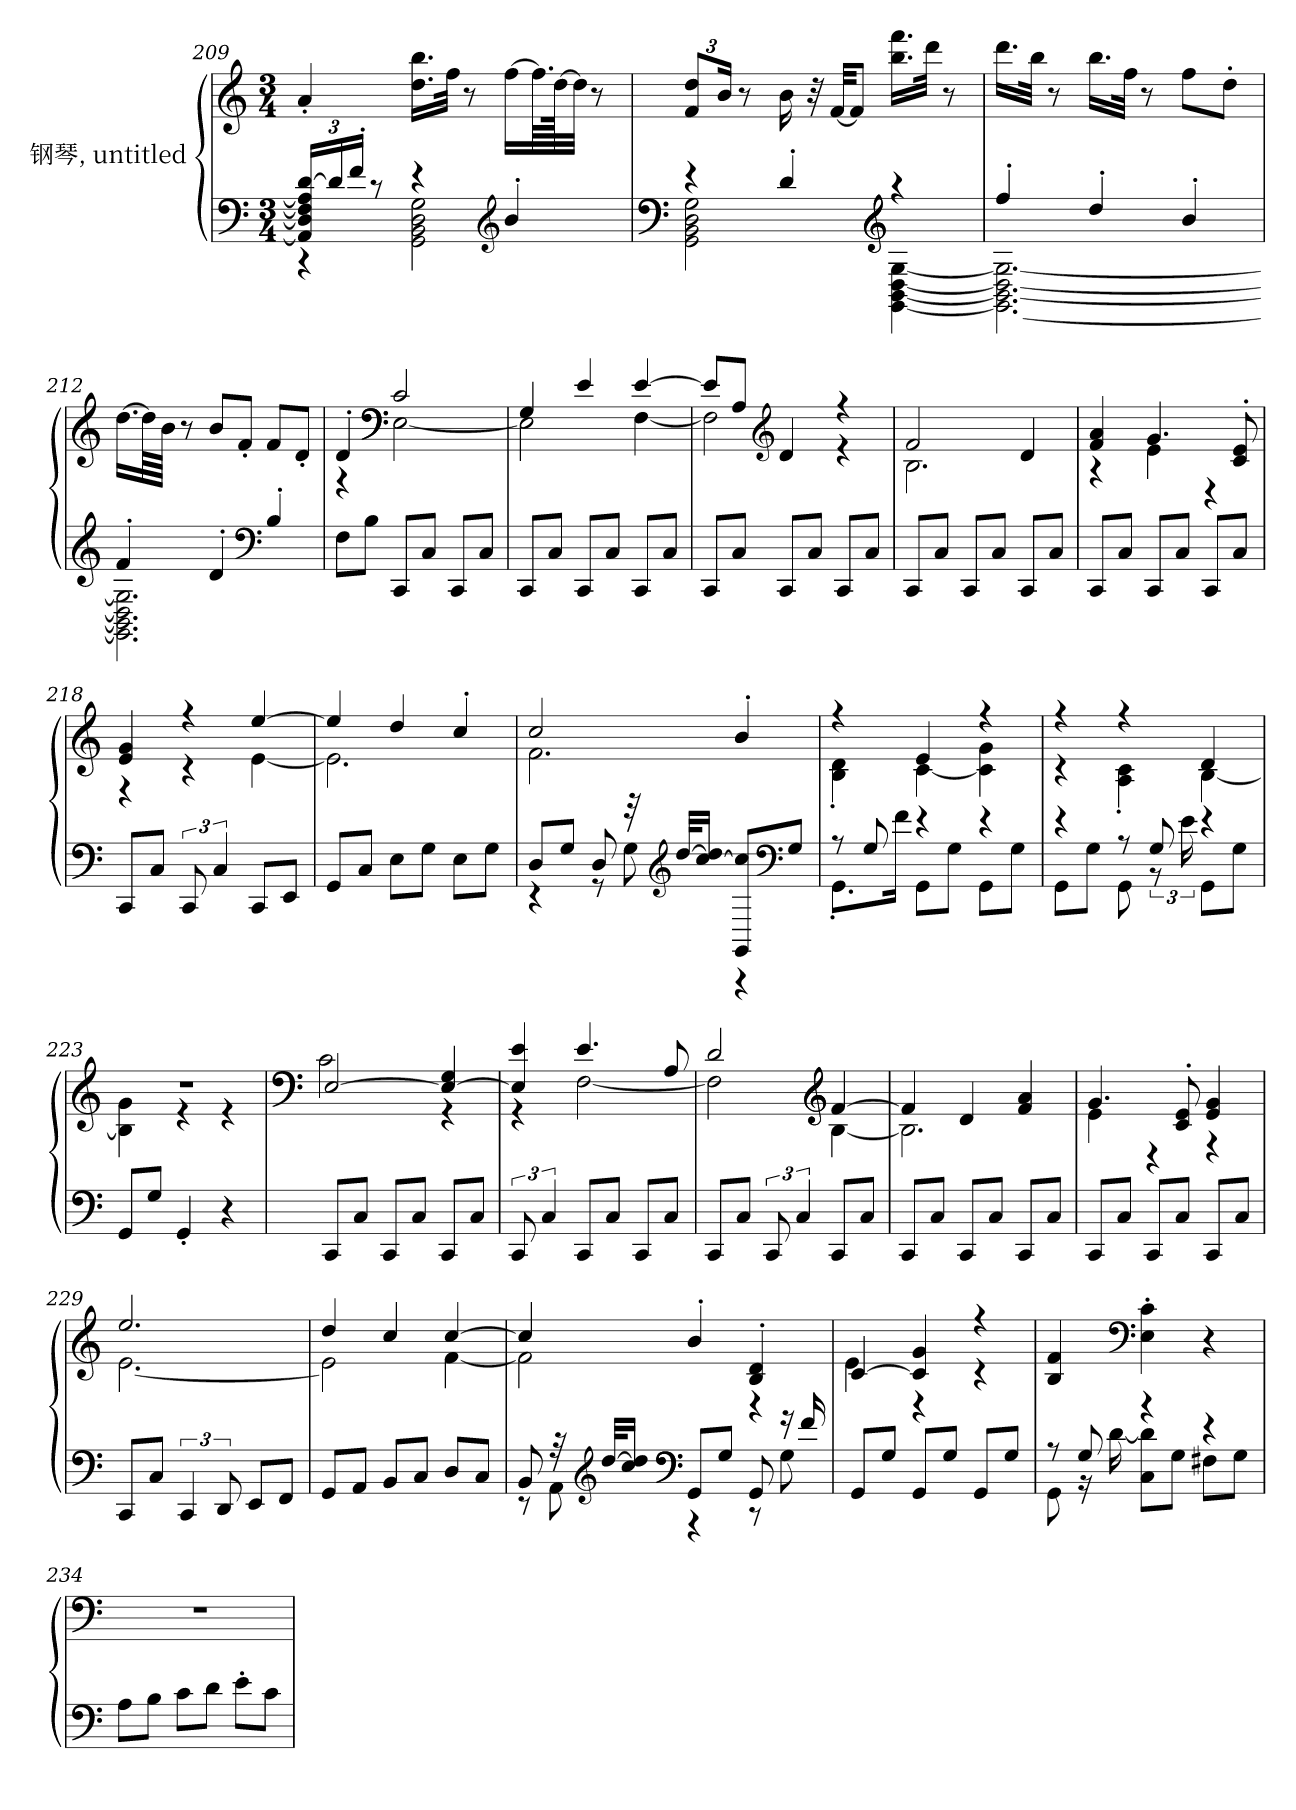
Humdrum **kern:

**kern	**kern
*part1	*part1
*staff2	*staff1
*I"钢琴, untitled	*
*clefF4	*clefG2
*k[]	*k[]
*M3/4	*M3/4
*Xbrackettup	*
=209	=209
*^	*
24AA/] 24D/] 24F/] 24A/] [24d/LL	4r	4a'/
24d/]	.	.
24f'/JJ	.	.
8r	.	.
4r	2GG\ 2BB\ 2D\ 2G\	16.dd\ 16.bb\LL
.	.	32ff\JJk
.	.	8r
*clefG2	*	*
4b'/	.	[16ff\LL
.	.	64.ff\LL]
.	.	[128dd\JK
.	.	32dd\JJJ]
.	.	8r
!!LO:LB:g=z
=210	=210	=210
*clefF4	*	*
*	*	*Xbrackettup
4r	2GG\ 2BB\ 2D\ 2G\	12f/ 12dd/L
.	.	24b/Jk
.	.	8r
4d'/	.	16b\
.	.	32r
.	.	[32f/KKL
.	.	8f/J]
*clefG2	*	*
4r	[4GG\ [4BB\ [4D\ [4G\	16.bb\ 16.fff\LL
.	.	32ddd\JJk
.	.	8r
=211	=211	=211
4ff'/	2.GG\_ 2.BB\_ 2.D\_ 2.G\_	16.ddd\LL
.	.	32bb\JJk
.	.	8r
4dd'/	.	16.bb\LL
.	.	32ff\JJk
.	.	8r
4b'/	.	8ff\L
.	.	8dd'\J
=212	=212	=212
4f'/	2.GG\] 2.BB\] 2.D\] 2.G\]	[16.dd\LL
.	.	64dd\LL]
.	.	64b\JJJJ
.	.	8r
4d'/	.	8b/L
.	.	8f'/J
*clefF4	*	*
4B'/	.	8f/L
.	.	8d'/J
*v	*v	*
=213	=213
*	*^
8F\L	4d'/	4r
8B\J	.	.
*	*clefF4	*
8CC/L	2c/	[2E\
8C/J	.	.
8CC/L	.	.
8C/J	.	.
=214	=214	=214
8CC/L	4G/	2E\]
8C/J	.	.
8CC/L	4e/	.
8C/J	.	.
8CC/L	[4e/	[4F\
8C/J	.	.
!!LO:LB:g=z	!!
=215	=215	=215
8CC/L	8e/L]	2F\]
8C/J	8A/J	.
*	*clefG2	*
8CC/L	4d/	.
8C/J	.	.
8CC/L	4r	4r
8C/J	.	.
=216	=216	=216
8CC/L	2f/	2.B\
8C/J	.	.
8CC/L	.	.
8C/J	.	.
8CC/L	4d/	.
8C/J	.	.
=217	=217	=217
8CC/L	4f/ 4a/	4r
8C/J	.	.
8CC/L	4.g/	4e\
8C/J	.	.
8CC/L	.	4r
8C/J	8c/' 8e/'	.
=218	=218	=218
8CC/L	4e/ 4g/	4r
8C/J	.	.
*brackettup	*	*
12CC/	4r	4r
6C/	.	.
8CC/L	[4ee/	[4e\
8EE/J	.	.
=219	=219	=219
8GG/L	4ee/]	2.e\]
8C/J	.	.
8E\L	4dd/	.
8G\J	.	.
8E\L	4cc'/	.
8G\J	.	.
!!LO:PB:g=z	!!
=220	=220	=220
*^	*	*
8D/L	4r	2cc/	2.f\
8G/J	.	.	.
8D/	8r	.	.
32r	8G\	.	.
*clefG2	*	*	*
[32dd/KLL	.	.	.
[16cc/ 16dd/]JJ	.	.	.
8GG/ 8cc/]L	4r	4b'/	.
*clefF4	*	*	*
8G/J	.	.	.
=221	=221	=221	=221
8r	8.GG'\L	4r	4B\' 4d\'
8G/	.	.	.
.	16f\Jk	.	.
4r	8GG\L	4e/	[4c\
.	8G\J	.	.
4r	8GG\L	4r	4c\] 4g\
.	8G\J	.	.
=222	=222	=222	=222
4r	8GG\L	4r	4r
.	8G\J	.	.
8r	8GG\	4r	4A\' 4c\'
8G/	12r	.	.
.	24e\	.	.
4r	8GG\L	4d/	[4B\
.	8G\J	.	.
*v	*v	*	*
=223	=223	=223
8GG/L	2.r	4B\] 4g\
8G/J	.	.
4GG'/	.	4r
4r	.	4r
=224	=224	=224
*	*clefF4	*
8CC/L	[2E/	2c\
8C/J	.	.
8CC/L	.	.
8C/J	.	.
8CC/L	4E/_ 4G/	4r
8C/J	.	.
!!LO:LB:g=z	!!
=225	=225	=225
12CC/	4E/] 4e/	4r
6C/	.	.
8CC/L	4.e/	[2F\
8C/J	.	.
8CC/L	.	.
8C/J	8A/	.
=226	=226	=226
8CC/L	2d/	2F\]
8C/J	.	.
12CC/	.	.
6C/	.	.
*	*clefG2	*
8CC/L	[4f/	[4B\
8C/J	.	.
=227	=227	=227
8CC/L	4f/]	2.B\]
8C/J	.	.
8CC/L	4d/	.
8C/J	.	.
8CC/L	4f/ 4a/	.
8C/J	.	.
=228	=228	=228
8CC/L	4.g/	4e\
8C/J	.	.
8CC/L	.	4r
8C/J	8c/' 8e/'	.
8CC/L	4e/ 4g/	4r
8C/J	.	.
=229	=229	=229
8CC/L	2.ee/	[2.e\
8C/J	.	.
6CC/	.	.
12DD/	.	.
8EE/L	.	.
8FF/J	.	.
=230	=230	=230
8GG/L	4dd/	2e\]
8AA/J	.	.
8BB/L	4cc/	.
8C/J	.	.
8D/L	[4cc/	[4f\
8C/J	.	.
!!LO:LB:g=z	!!
=231	=231	=231
*^	*	*
8BB/	8r	4cc/]	2f\]
32r	8AA\	.	.
*clefG2	*	*	*
[32dd/KLL	.	.	.
16cc/ 16dd/]JJ	.	.	.
*clefF4	*	*	*
8GG/L	4r	4b'/	.
8G/J	.	.	.
8GG/	8r	4B/' 4d/'	4r
16r	8G\	.	.
16f/	.	.	.
*v	*v	*	*
=232	=232	=232
8GG/L	[4c/	4e\
8G/J	.	.
8GG/L	4c/] 4g/	4r
8G/J	.	.
8GG/L	4r	4r
8G/J	.	.
*	*v	*v
=233	=233
*^	*
8r	8GG\	4B/ 4f/
8G/	16r	.
.	[16d\	.
*	*	*clefF4
4r	8C\ 8d\]L	4E\' 4c\'
.	8G\J	.
4r	8F#X\L	4r
.	8G\J	.
*v	*v	*
=234	=234
8A\L	2.r
8B\J	.
8c\L	.
8d\J	.
8e'\L	.
8c\J	.
=	=
*-	*-
